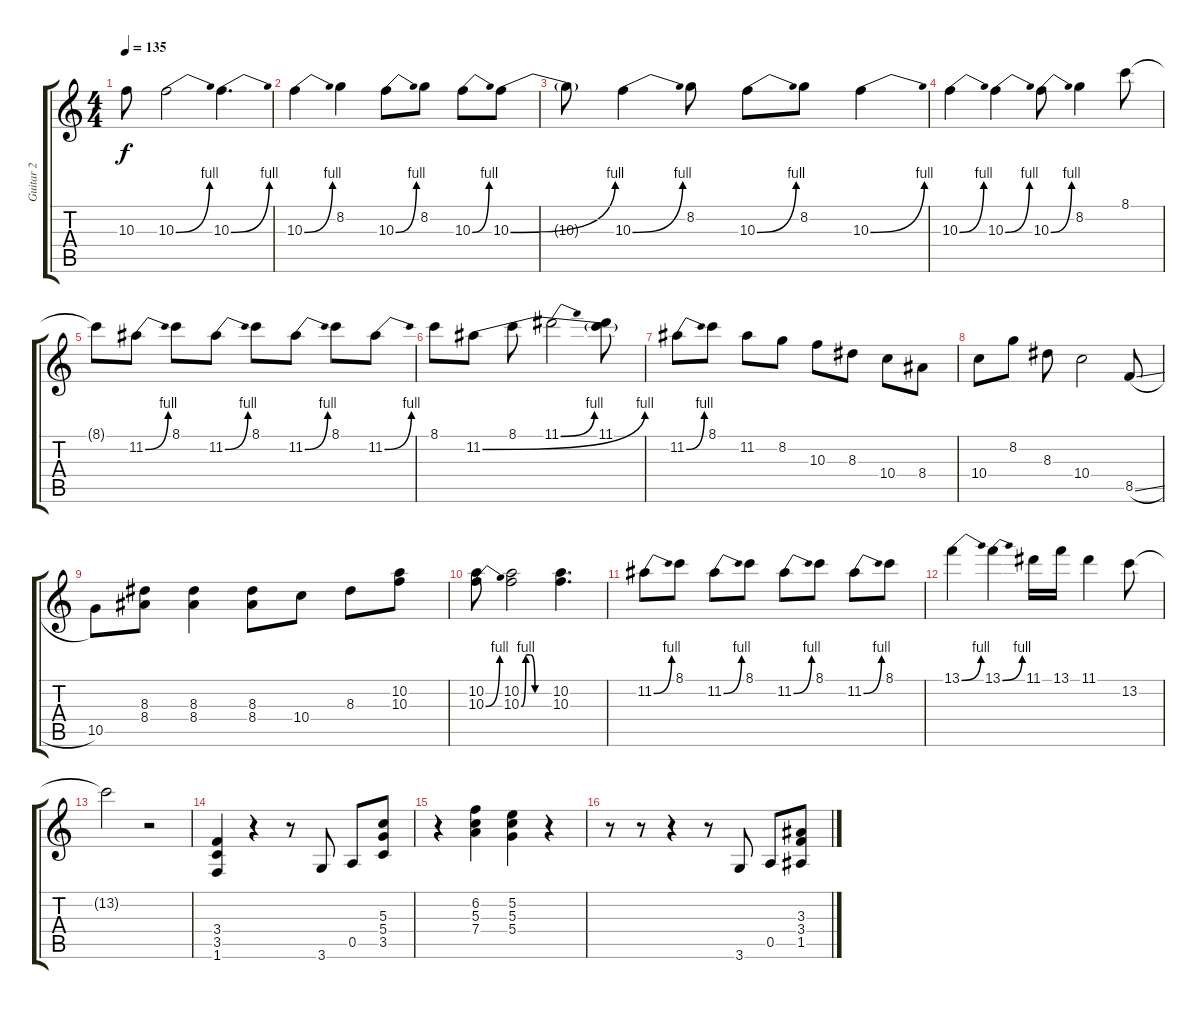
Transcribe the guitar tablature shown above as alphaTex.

\track ("Guitar 2" "Guitar 2") {instrument overdrivenguitar}
\staff {score tabs}
\tuning (E4 B3 G3 D3 A2 E2) {hide}
\ts (4 4)
\tempo 135
\clef g2
\ks c
10.3{t}.8{dy f} 10.3{be (bend 0 0 60 4)}.2 10.3{be (bend 0 0 60 4)}.4{d} |
10.3{be (bend 0 0 60 4)}.4 8.2.4 10.3{be (bend 0 0 60 4)}.8 8.2.8 10.3{be (bend 0 0 60 4)}.8 10.3{be (bend 0 0 60 4)}.8 |
10.3{t}.8 10.3{be (bend 0 0 60 4)}.4 8.2.8 10.3{be (bend 0 0 60 4)}.8 8.2.8 10.3{be (bend 0 0 60 4)}.4 |
10.3{be (bend 0 0 60 4)}.4 10.3{be (bend 0 0 60 4)}.4 10.3{be (bend 0 0 60 4)}.8 8.2.4 8.1.8 |
8.1{t}.8 11.2{be (bend 0 0 60 4)}.8 8.1.8 11.2{be (bend 0 0 60 4)}.8 8.1.8 11.2{be (bend 0 0 60 4)}.8 8.1.8 11.2{be (bend 0 0 60 4)}.8 |
8.1.8 11.2{be (bend 0 0 60 4)}.8 8.1.8 11.1{be (bend 0 0 60 4)}.2 (11.1 11.2{t}).8 |
11.2{be (bend 0 0 60 4)}.8 8.1.8 11.2.8 8.2.8 10.3.8 8.3.8 10.4.8 8.4.8 |
10.4.8 8.2.8 8.3.8 10.4.2 8.5{sl}.8 |
10.5.8 (8.3 8.4).8 (8.3 8.4).4 (8.3 8.4).8 10.4.8 8.3.8 (10.2 10.3).8 |
(10.2 10.3{be (bend 0 0 60 4)}).8 (10.2 10.3{be (custom 0 0 10 4 20 4 30 0 60 0)}).2 (10.2 10.3).4{d} |
11.2{be (bend 0 0 60 4)}.8 8.1.8 11.2{be (bend 0 0 60 4)}.8 8.1.8 11.2{be (bend 0 0 60 4)}.8 8.1.8 11.2{be (bend 0 0 60 4)}.8 8.1.8 |
13.1{be (bend 0 0 60 4)}.4 13.1{be (bend 0 0 60 4)}.4 11.1.16 13.1.16 11.1.4 13.2.8 |
13.2{t}.2 r.2 |
(3.4 3.5 1.6).4 r.4 r.8 3.6.8 0.5.8 (5.3 5.4 3.5).8 |
r.4 (6.2 5.3 7.4).4 (5.2 5.3 5.4).4 r.4 |
r.8 r.8 r.4 r.8 3.6.8 0.5.8 (3.3 3.4 1.5).8
